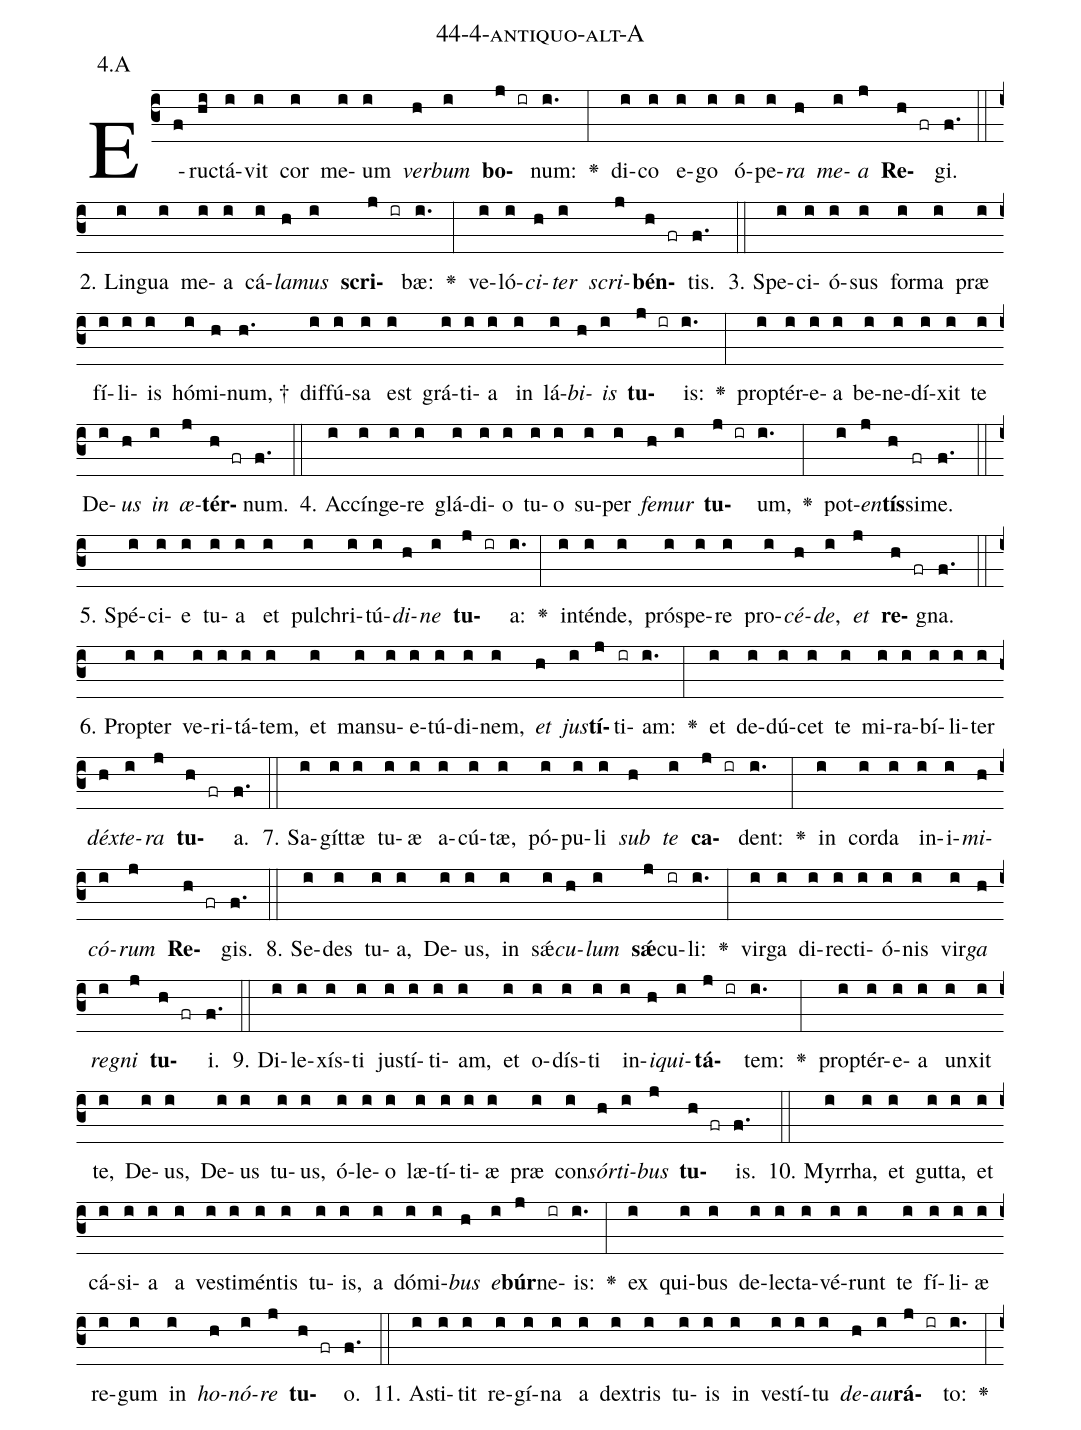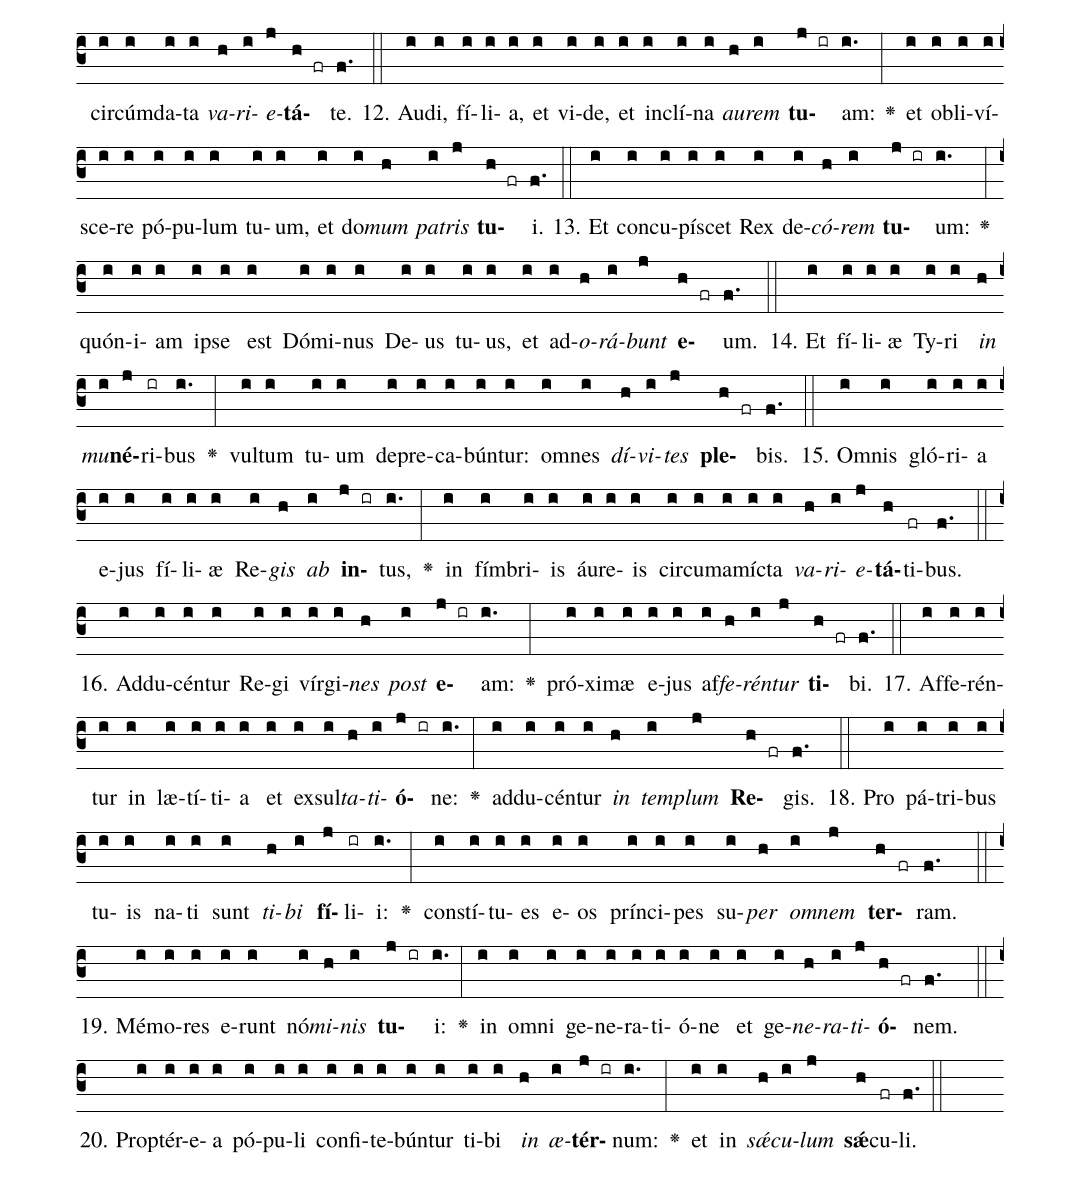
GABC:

name: 44-4-antiquo-alt-A;
annotation: 4.A;
%%
(c3)E(f)ruc(hi)tá(i)vit(i) cor(i) me(i)um(i) <i>ver</i>(h)<i>bum</i>(i) <b>bo</b>(j ir)num:(i.) <v>\greheightstar</v>(:) di(i)co(i) e(i)go(i) ó(i)pe(i)<i>ra</i>(h) <i>me</i>(i)<i>a</i>(j) <b>Re</b>(h fr)gi.(f.) (::)
2. Lin(i)gua(i) me(i)a(i) cá(i)<i>la</i>(h)<i>mus</i>(i) <b>scri</b>(j ir)bæ:(i.) <v>\greheightstar</v>(:) ve(i)ló(i)<i>ci</i>(h)<i>ter</i>(i) <i>scri</i>(j)<b>bén</b>(h fr)tis.(f.) (::)
3. Spe(i)ci(i)ó(i)sus(i) for(i)ma(i) præ(i) fí(i)li(i)is(i) hó(i)mi(h)num, †(h.) dif(i)fú(i)sa(i) est(i) grá(i)ti(i)a(i) in(i) lá(i)<i>bi</i>(h)<i>is</i>(i) <b>tu</b>(j ir)is:(i.) <v>\greheightstar</v>(:) prop(i)tér(i)e(i)a(i) be(i)ne(i)dí(i)xit(i) te(i) De(i)<i>us</i>(h) <i>in</i>(i) <i>æ</i>(j)<b>tér</b>(h fr)num.(f.) (::)
4. Ac(i)cín(i)ge(i)re(i) glá(i)di(i)o(i) tu(i)o(i) su(i)per(i) <i>fe</i>(h)<i>mur</i>(i) <b>tu</b>(j ir)um,(i.) <v>\greheightstar</v>(:) pot(i)<i>en</i>(j)<b>tís</b>(h)si(fr)me.(f.) (::)
5. Spé(i)ci(i)e(i) tu(i)a(i) et(i) pul(i)chri(i)tú(i)<i>di</i>(h)<i>ne</i>(i) <b>tu</b>(j ir)a:(i.) <v>\greheightstar</v>(:) in(i)tén(i)de,(i) pró(i)spe(i)re(i) pro(i)<i>cé</i>(h)<i>de</i>,(i) <i>et</i>(j) <b>re</b>(h fr)gna.(f.) (::)
6. Prop(i)ter(i) ve(i)ri(i)tá(i)tem,(i) et(i) man(i)su(i)e(i)tú(i)di(i)nem,(i) <i>et</i>(h) <i>jus</i>(i)<b>tí</b>(j)ti(ir)am:(i.) <v>\greheightstar</v>(:) et(i) de(i)dú(i)cet(i) te(i) mi(i)ra(i)bí(i)li(i)ter(i) <i>déx</i>(h)<i>te</i>(i)<i>ra</i>(j) <b>tu</b>(h fr)a.(f.) (::)
7. Sa(i)gít(i)tæ(i) tu(i)æ(i) a(i)cú(i)tæ,(i) pó(i)pu(i)li(i) <i>sub</i>(h) <i>te</i>(i) <b>ca</b>(j ir)dent:(i.) <v>\greheightstar</v>(:) in(i) cor(i)da(i) in(i)i(i)<i>mi</i>(h)<i>có</i>(i)<i>rum</i>(j) <b>Re</b>(h fr)gis.(f.) (::)
8. Se(i)des(i) tu(i)a,(i) De(i)us,(i) in(i) sǽ(i)<i>cu</i>(h)<i>lum</i>(i) <b>sǽ</b>(j)cu(ir)li:(i.) <v>\greheightstar</v>(:) vir(i)ga(i) di(i)rec(i)ti(i)ó(i)nis(i) vir(i)<i>ga</i>(h) <i>re</i>(i)<i>gni</i>(j) <b>tu</b>(h fr)i.(f.) (::)
9. Di(i)le(i)xís(i)ti(i) jus(i)tí(i)ti(i)am,(i) et(i) o(i)dís(i)ti(i) in(i)<i>i</i>(h)<i>qui</i>(i)<b>tá</b>(j ir)tem:(i.) <v>\greheightstar</v>(:) prop(i)tér(i)e(i)a(i) un(i)xit(i) te,(i) De(i)us,(i) De(i)us(i) tu(i)us,(i) ó(i)le(i)o(i) læ(i)tí(i)ti(i)æ(i) præ(i) con(i)<i>sór</i>(h)<i>ti</i>(i)<i>bus</i>(j) <b>tu</b>(h fr)is.(f.) (::)
10. Myr(i)rha,(i) et(i) gut(i)ta,(i) et(i) cá(i)si(i)a(i) a(i) ves(i)ti(i)mén(i)tis(i) tu(i)is,(i) a(i) dó(i)mi(i)<i>bus</i>(h) <i>e</i>(i)<b>búr</b>(j)ne(ir)is:(i.) <v>\greheightstar</v>(:) ex(i) qui(i)bus(i) de(i)lec(i)ta(i)vé(i)runt(i) te(i) fí(i)li(i)æ(i) re(i)gum(i) in(i) <i>ho</i>(h)<i>nó</i>(i)<i>re</i>(j) <b>tu</b>(h fr)o.(f.) (::)
11. A(i)sti(i)tit(i) re(i)gí(i)na(i) a(i) dex(i)tris(i) tu(i)is(i) in(i) ves(i)tí(i)tu(i) <i>de</i>(h)<i>au</i>(i)<b>rá</b>(j ir)to:(i.) <v>\greheightstar</v>(:) cir(i)cúm(i)da(i)ta(i) <i>va</i>(h)<i>ri</i>(i)<i>e</i>(j)<b>tá</b>(h fr)te.(f.) (::)
12. Au(i)di,(i) fí(i)li(i)a,(i) et(i) vi(i)de,(i) et(i) in(i)clí(i)na(i) <i>au</i>(h)<i>rem</i>(i) <b>tu</b>(j ir)am:(i.) <v>\greheightstar</v>(:) et(i) ob(i)li(i)ví(i)sce(i)re(i) pó(i)pu(i)lum(i) tu(i)um,(i) et(i) do(i)<i>mum</i>(h) <i>pa</i>(i)<i>tris</i>(j) <b>tu</b>(h fr)i.(f.) (::)
13. Et(i) con(i)cu(i)pí(i)scet(i) Rex(i) de(i)<i>có</i>(h)<i>rem</i>(i) <b>tu</b>(j ir)um:(i.) <v>\greheightstar</v>(:) quón(i)i(i)am(i) ip(i)se(i) est(i) Dó(i)mi(i)nus(i) De(i)us(i) tu(i)us,(i) et(i) ad(i)<i>o</i>(h)<i>rá</i>(i)<i>bunt</i>(j) <b>e</b>(h fr)um.(f.) (::)
14. Et(i) fí(i)li(i)æ(i) Ty(i)ri(i) <i>in</i>(h) <i>mu</i>(i)<b>né</b>(j)ri(ir)bus(i.) <v>\greheightstar</v>(:) vul(i)tum(i) tu(i)um(i) de(i)pre(i)ca(i)bún(i)tur:(i) om(i)nes(i) <i>dí</i>(h)<i>vi</i>(i)<i>tes</i>(j) <b>ple</b>(h fr)bis.(f.) (::)
15. Om(i)nis(i) gló(i)ri(i)a(i) e(i)jus(i) fí(i)li(i)æ(i) Re(i)<i>gis</i>(h) <i>ab</i>(i) <b>in</b>(j ir)tus,(i.) <v>\greheightstar</v>(:) in(i) fím(i)bri(i)is(i) áu(i)re(i)is(i) cir(i)cum(i)a(i)míc(i)ta(i) <i>va</i>(h)<i>ri</i>(i)<i>e</i>(j)<b>tá</b>(h)ti(fr)bus.(f.) (::)
16. Ad(i)du(i)cén(i)tur(i) Re(i)gi(i) vír(i)gi(i)<i>nes</i>(h) <i>post</i>(i) <b>e</b>(j ir)am:(i.) <v>\greheightstar</v>(:) pró(i)xi(i)mæ(i) e(i)jus(i) af(i)<i>fe</i>(h)<i>rén</i>(i)<i>tur</i>(j) <b>ti</b>(h fr)bi.(f.) (::)
17. Af(i)fe(i)rén(i)tur(i) in(i) læ(i)tí(i)ti(i)a(i) et(i) ex(i)sul(i)<i>ta</i>(h)<i>ti</i>(i)<b>ó</b>(j ir)ne:(i.) <v>\greheightstar</v>(:) ad(i)du(i)cén(i)tur(i) <i>in</i>(h) <i>tem</i>(i)<i>plum</i>(j) <b>Re</b>(h fr)gis.(f.) (::)
18. Pro(i) pá(i)tri(i)bus(i) tu(i)is(i) na(i)ti(i) sunt(i) <i>ti</i>(h)<i>bi</i>(i) <b>fí</b>(j)li(ir)i:(i.) <v>\greheightstar</v>(:) con(i)stí(i)tu(i)es(i) e(i)os(i) prín(i)ci(i)pes(i) su(i)<i>per</i>(h) <i>om</i>(i)<i>nem</i>(j) <b>ter</b>(h fr)ram.(f.) (::)
19. Mé(i)mo(i)res(i) e(i)runt(i) nó(i)<i>mi</i>(h)<i>nis</i>(i) <b>tu</b>(j ir)i:(i.) <v>\greheightstar</v>(:) in(i) om(i)ni(i) ge(i)ne(i)ra(i)ti(i)ó(i)ne(i) et(i) ge(i)<i>ne</i>(h)<i>ra</i>(i)<i>ti</i>(j)<b>ó</b>(h fr)nem.(f.) (::)
20. Prop(i)tér(i)e(i)a(i) pó(i)pu(i)li(i) con(i)fi(i)te(i)bún(i)tur(i) ti(i)bi(i) <i>in</i>(h) <i>æ</i>(i)<b>tér</b>(j ir)num:(i.) <v>\greheightstar</v>(:) et(i) in(i) <i>sǽ</i>(h)<i>cu</i>(i)<i>lum</i>(j) <b>sǽ</b>(h)cu(fr)li.(f.) (::)
